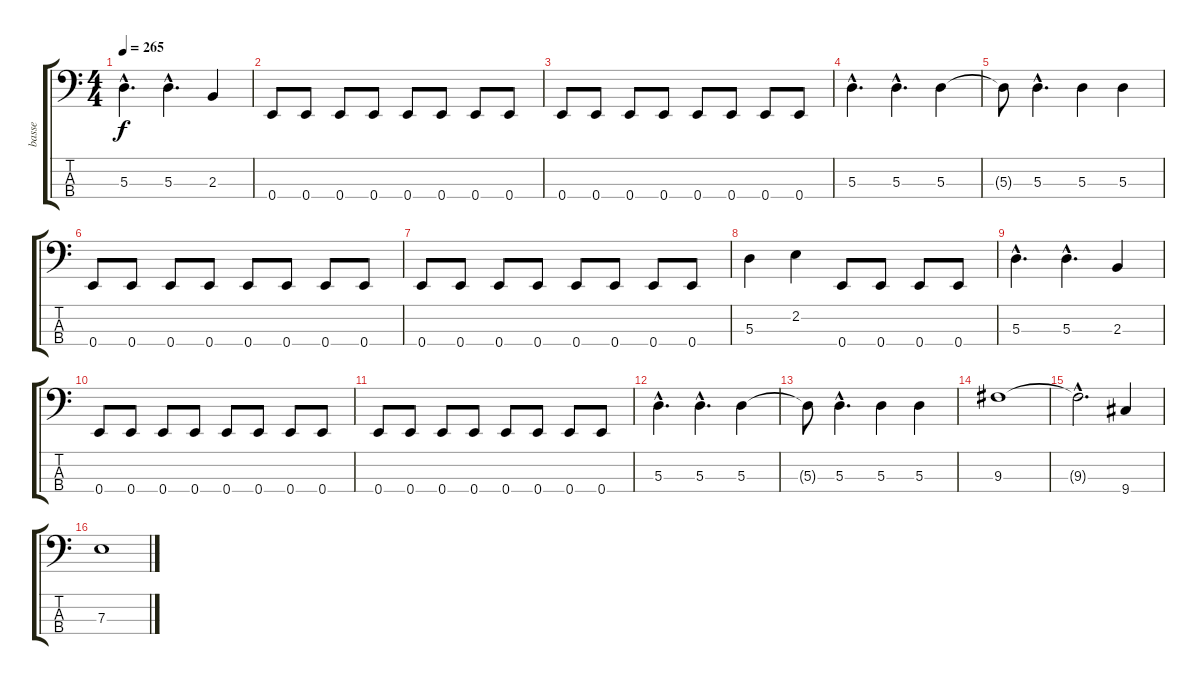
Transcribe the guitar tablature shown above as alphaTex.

\track ("basse" "basse") {instrument electricbassfinger}
\staff {score tabs}
\tuning (G2 D2 A1 E1) {hide}
\ts (4 4)
\tempo 265
\clef f4
\ks c
5.3{hac}.4{d dy f} 5.3{hac}.4{d} 2.3.4 |
0.4.8 0.4.8 0.4.8 0.4.8 0.4.8 0.4.8 0.4.8 0.4.8 |
0.4.8 0.4.8 0.4.8 0.4.8 0.4.8 0.4.8 0.4.8 0.4.8 |
5.3{hac}.4{d} 5.3{hac}.4{d} 5.3.4 |
5.3{t}.8 5.3{hac}.4{d} 5.3.4 5.3.4 |
0.4.8 0.4.8 0.4.8 0.4.8 0.4.8 0.4.8 0.4.8 0.4.8 |
0.4.8 0.4.8 0.4.8 0.4.8 0.4.8 0.4.8 0.4.8 0.4.8 |
5.3.4 2.2.4 0.4.8 0.4.8 0.4.8 0.4.8 |
5.3{hac}.4{d} 5.3{hac}.4{d} 2.3.4 |
0.4.8 0.4.8 0.4.8 0.4.8 0.4.8 0.4.8 0.4.8 0.4.8 |
0.4.8 0.4.8 0.4.8 0.4.8 0.4.8 0.4.8 0.4.8 0.4.8 |
5.3{hac}.4{d} 5.3{hac}.4{d} 5.3.4 |
5.3{t}.8 5.3{hac}.4{d} 5.3.4 5.3.4 |
9.3.1 |
9.3{hac t}.2{d} 9.4.4 |
7.3.1
